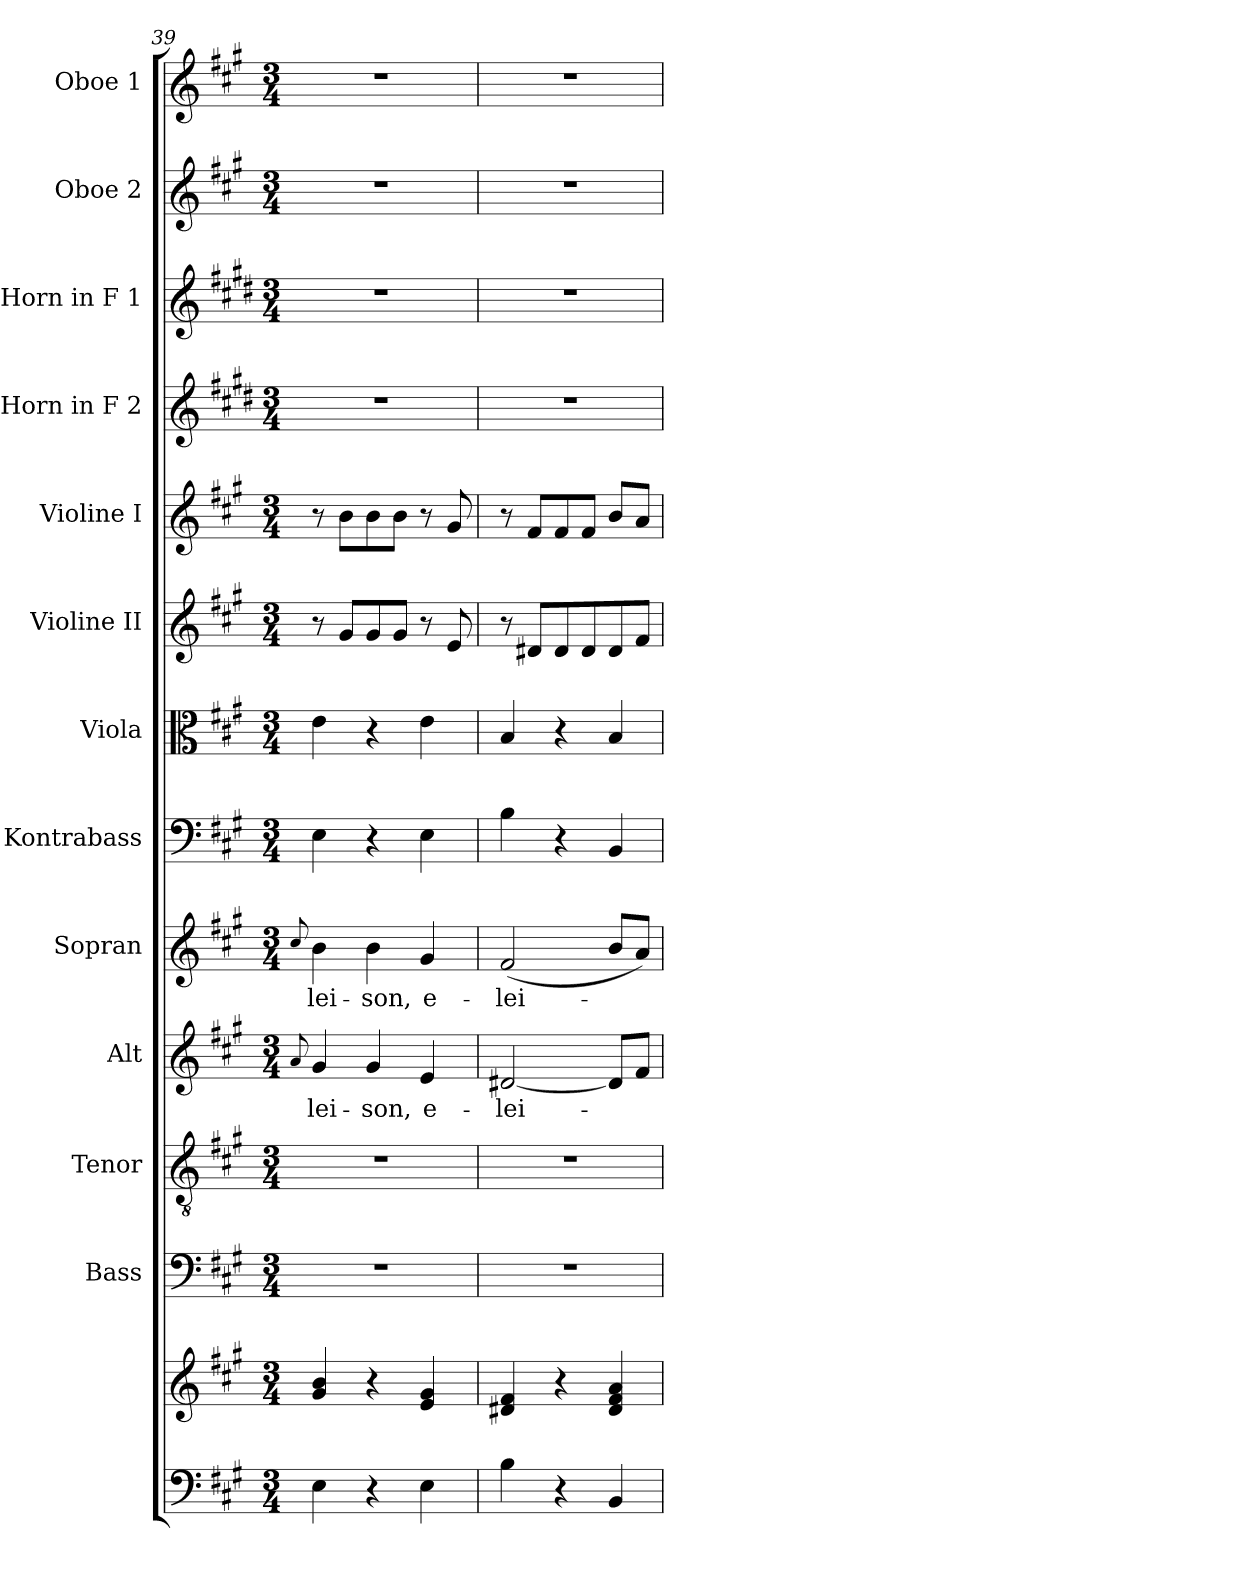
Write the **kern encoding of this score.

**kern	**kern	**kern	**kern	**kern	**text	**kern	**text	**kern	**kern	**kern	**kern	**kern	**kern	**kern	**kern
*part13	*part13	*part12	*part11	*part10	*part10	*part9	*part9	*part8	*part7	*part6	*part5	*part4	*part3	*part2	*part1
*staff14	*staff13	*staff12	*staff11	*staff10	*staff10	*staff9	*staff9	*staff8	*staff7	*staff6	*staff5	*staff4	*staff3	*staff2	*staff1
*	*	*I"Bass	*I"Tenor	*I"Alt	*	*I"Sopran	*	*I"Kontrabass	*I"Viola	*I"Violine II	*I"Violine I	*I"Horn in F 2	*I"Horn in F 1	*I"Oboe 2	*I"Oboe 1
*	*	*I'B.	*I'T.	*I'A.	*	*I'S.	*	*I'Kb.	*I'Vla.	*I'Vl. II	*I'Vl. I	*	*	*I'Ob.. 2	*I'Ob. 1
*clefF4	*clefG2	*clefF4	*clefGv2	*clefG2	*	*clefG2	*	*clefF4	*clefC3	*clefG2	*clefG2	*clefG2	*clefG2	*clefG2	*clefG2
*	*	*	*	*	*	*	*	*ITrd7c12	*	*	*	*ITrd4c7	*ITrd4c7	*	*
*k[f#c#g#]	*k[f#c#g#]	*k[f#c#g#]	*k[f#c#g#]	*k[f#c#g#]	*	*k[f#c#g#]	*	*k[f#c#g#]	*k[f#c#g#]	*k[f#c#g#]	*k[f#c#g#]	*k[f#c#g#]	*k[f#c#g#]	*k[f#c#g#]	*k[f#c#g#]
*A:	*A:	*A:	*A:	*A:	*	*A:	*	*A:	*A:	*A:	*A:	*A:	*A:	*A:	*A:
*M3/4	*M3/4	*M3/4	*M3/4	*M3/4	*	*M3/4	*	*M3/4	*M3/4	*M3/4	*M3/4	*M3/4	*M3/4	*M3/4	*M3/4
=39	=39	=39	=39	=39	=39	=39	=39	=39	=39	=39	=39	=39	=39	=39	=39
.	.	.	.	8qqa/	.	8qqcc#/	.	.	.	.	.	.	.	.	.
!	!	!	!	!	!LO:LY:b	!	!LO:LY:b	!	!	!	!	!	!	!	!
4E\	4g#/ 4b/	2.r	2.r	4g#/	-lei-	4b\	-lei-	4EE\	4e\	8r	8r	2.r	2.r	2.r	2.r
.	.	.	.	.	.	.	.	.	.	8g#/L	8b\L	.	.	.	.
!	!	!	!	!	!LO:LY:b	!	!LO:LY:b	!	!	!	!	!	!	!	!
4r	4r	.	.	4g#/	-son,	4b\	-son,	4r	4r	8g#/	8b\	.	.	.	.
.	.	.	.	.	.	.	.	.	.	8g#/J	8b\J	.	.	.	.
!	!	!	!	!	!LO:LY:b	!	!LO:LY:b	!	!	!	!	!	!	!	!
4E\	4e/ 4g#/	.	.	4e/	e-	4g#/	e-	4EE\	4e\	8r	8r	.	.	.	.
.	.	.	.	.	.	.	.	.	.	8e/	8g#/	.	.	.	.
=40	=40	=40	=40	=40	=40	=40	=40	=40	=40	=40	=40	=40	=40	=40	=40
!	!	!	!	!	!LO:LY:b	!	!LO:LY:b	!	!	!	!	!	!	!	!
4B\	4d#X/ 4f#/	2.r	2.r	[2d#X/	-lei-	(<2f#/	-lei-	4BB\	4B/	8r	8r	2.r	2.r	2.r	2.r
.	.	.	.	.	.	.	.	.	.	8d#X/L	8f#/L	.	.	.	.
4r	4r	.	.	.	.	.	.	4r	4r	8d#/	8f#/	.	.	.	.
.	.	.	.	.	.	.	.	.	.	8d#/	8f#/J	.	.	.	.
4BB/	4d#/ 4f#/ 4a/	.	.	8d#/L]	.	8b/L	.	4BBB/	4B/	8d#/	8b/L	.	.	.	.
.	.	.	.	8f#/J	.	8a/J)	.	.	.	8f#/J	8a/J	.	.	.	.
=	=	=	=	=	=	=	=	=	=	=	=	=	=	=	=
*-	*-	*-	*-	*-	*-	*-	*-	*-	*-	*-	*-	*-	*-	*-	*-
